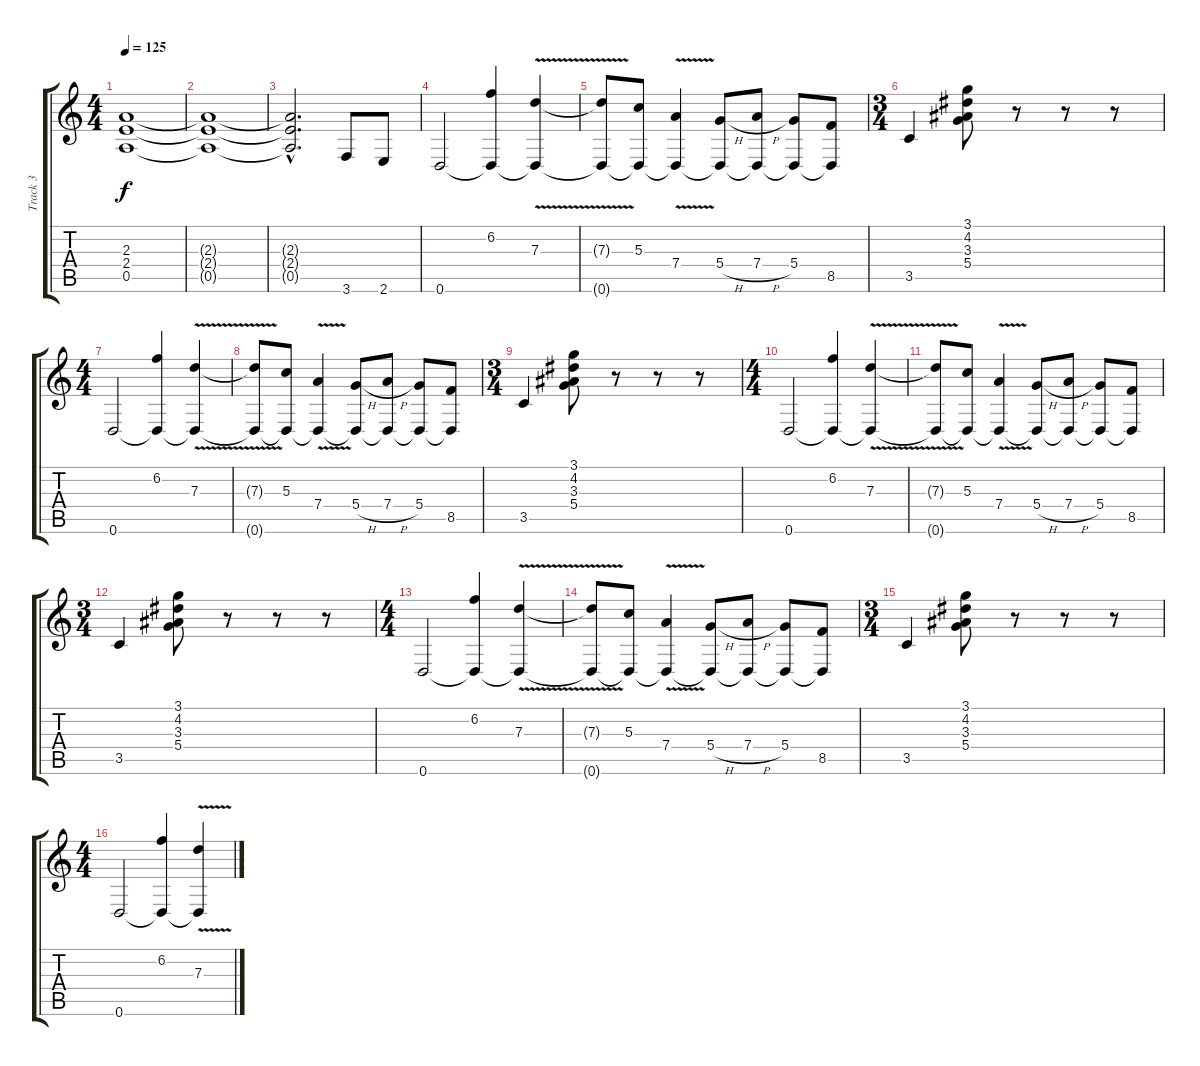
\track ("Track 3" "Track 3") {instrument distortionguitar}
\staff {score tabs}
\tuning (E4 B3 G3 D3 A2 D2) {hide}
\ts (4 4)
\tempo 125
\clef g2
\ks c
(2.3 2.4 0.5).1{dy f} |
(2.3{t} 2.4{t} 0.5{t}).1{volume 0} |
(2.3{hac t} 2.4{hac t} 0.5{hac t}).2{d} 3.6.8{volume 13} 2.6.8 |
0.6.2{volume 13} (6.2 0.6{t}).4 (7.3{v} 0.6{t}).4 |
(7.3{t} 0.6{t}).8 (5.3 0.6{t}).8 (7.4{v} 0.6{t}).4 (5.4{h} 0.6{t}).8 (7.4{h} 0.6{t}).8 (5.4 0.6{t}).8 (8.5 0.6{t}).8 |
\ts (3 4)
3.5.4 (3.1 4.2 3.3 5.4).8 r.8 r.8 r.8 |
\ts (4 4)
0.6.2{volume 13} (6.2 0.6{t}).4 (7.3{v} 0.6{t}).4 |
(7.3{t} 0.6{t}).8 (5.3 0.6{t}).8 (7.4{v} 0.6{t}).4 (5.4{h} 0.6{t}).8 (7.4{h} 0.6{t}).8 (5.4 0.6{t}).8 (8.5 0.6{t}).8 |
\ts (3 4)
3.5.4 (3.1 4.2 3.3 5.4).8 r.8 r.8 r.8 |
\ts (4 4)
0.6.2{volume 13} (6.2 0.6{t}).4 (7.3{v} 0.6{t}).4 |
(7.3{t} 0.6{t}).8 (5.3 0.6{t}).8 (7.4{v} 0.6{t}).4 (5.4{h} 0.6{t}).8 (7.4{h} 0.6{t}).8 (5.4 0.6{t}).8 (8.5 0.6{t}).8 |
\ts (3 4)
3.5.4 (3.1 4.2 3.3 5.4).8 r.8 r.8 r.8 |
\ts (4 4)
0.6.2{volume 13} (6.2 0.6{t}).4 (7.3{v} 0.6{t}).4 |
(7.3{t} 0.6{t}).8 (5.3 0.6{t}).8 (7.4{v} 0.6{t}).4 (5.4{h} 0.6{t}).8 (7.4{h} 0.6{t}).8 (5.4 0.6{t}).8 (8.5 0.6{t}).8 |
\ts (3 4)
3.5.4 (3.1 4.2 3.3 5.4).8 r.8 r.8 r.8 |
\ts (4 4)
0.6.2{volume 13} (6.2 0.6{t}).4 (7.3{v} 0.6{t}).4
